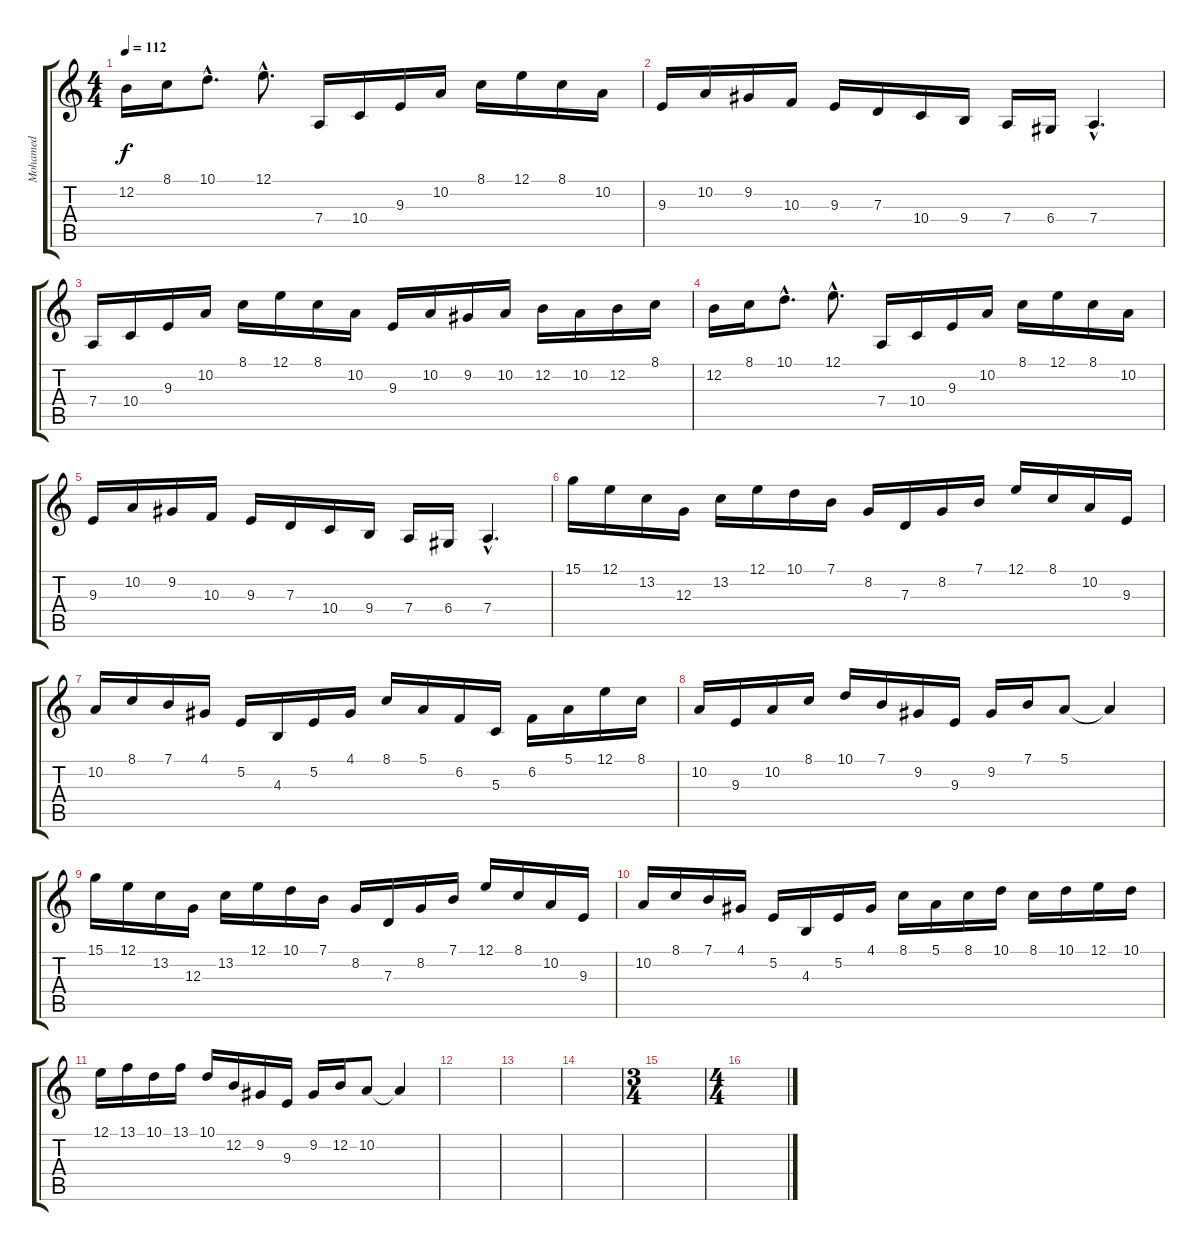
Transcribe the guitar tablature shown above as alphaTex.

\track ("Mohamed" "Mohamed") {instrument violin}
\staff {score tabs}
\tuning (E4 B3 G3 D3 A2 E2) {hide}
\ts (4 4)
\tempo 112
\clef g2
\ks c
12.2.16{dy f} 8.1.16 10.1{hac}.8{d} 12.1{hac}.8{d} 7.4.16 10.4.16 9.3.16 10.2.16 8.1.16 12.1.16 8.1.16 10.2.16 |
9.3.16 10.2.16 9.2.16 10.3.16 9.3.16 7.3.16 10.4.16 9.4.16 7.4.16 6.4.16 7.4{hac}.4{d} |
7.4.16 10.4.16 9.3.16 10.2.16 8.1.16 12.1.16 8.1.16 10.2.16 9.3.16 10.2.16 9.2.16 10.2.16 12.2.16 10.2.16 12.2.16 8.1.16 |
12.2.16 8.1.16 10.1{hac}.8{d} 12.1{hac}.8{d} 7.4.16 10.4.16 9.3.16 10.2.16 8.1.16 12.1.16 8.1.16 10.2.16 |
9.3.16 10.2.16 9.2.16 10.3.16 9.3.16 7.3.16 10.4.16 9.4.16 7.4.16 6.4.16 7.4{hac}.4{d} |
15.1.16 12.1.16 13.2.16 12.3.16 13.2.16 12.1.16 10.1.16 7.1.16 8.2.16 7.3.16 8.2.16 7.1.16 12.1.16 8.1.16 10.2.16 9.3.16 |
10.2.16 8.1.16 7.1.16 4.1.16 5.2.16 4.3.16 5.2.16 4.1.16 8.1.16 5.1.16 6.2.16 5.3.16 6.2.16 5.1.16 12.1.16 8.1.16 |
10.2.16 9.3.16 10.2.16 8.1.16 10.1.16 7.1.16 9.2.16 9.3.16 9.2.16 7.1.16 5.1.8 5.1{t}.4 |
15.1.16 12.1.16 13.2.16 12.3.16 13.2.16 12.1.16 10.1.16 7.1.16 8.2.16 7.3.16 8.2.16 7.1.16 12.1.16 8.1.16 10.2.16 9.3.16 |
10.2.16 8.1.16 7.1.16 4.1.16 5.2.16 4.3.16 5.2.16 4.1.16 8.1.16 5.1.16 8.1.16 10.1.16 8.1.16 10.1.16 12.1.16 10.1.16 |
12.1.16 13.1.16 10.1.16 13.1.16 10.1.16 12.2.16 9.2.16 9.3.16 9.2.16 12.2.16 10.2.8 10.2{t}.4 |
|
|
|
\ts (3 4)
|
\ts (4 4)
